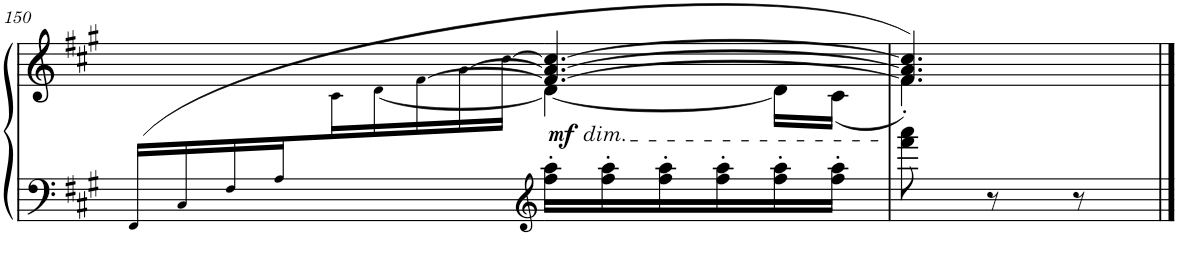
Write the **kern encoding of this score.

**kern	**kern	**dynam
*part1	*part1	*part1
*staff2	*staff1	*staff1/2
*I"Piano	*	*
*I'Pno.	*	*
!!LO:PB:g=z
*clefF4	*clefG2	*
*k[f#c#g#]	*k[f#c#g#]	*
*M3/8	*M3/8	*
*Xbrackettup	*	*
=150	=150	=150
*	*^	*
(64%3FF#!/LL	4.ryy	8.ryy	.
64%3C#!/	.	.	.
64%3F#!/	.	.	.
64%3A!/	.	.	.
*	*	*Xbrackettup	*
8.ryy	.	80%3c#!\	.
.	.	[80%3d!\	.
.	.	[80%3f#!\	.
.	.	[80%3a!\	.
.	.	[80%3cc#!\JJ	.
=151-	=151-	=151-	=151-
*clefG2	*	*	*
!	!LO:TX:b:i:t=dim.	!	!
!	!	!	!LO:DY:b
16ff#\' 16aa\'LL	4.f#/_ 4.a/_ 4.cc#/_	4d\_	mf
16ff#\' 16aa\'	.	.	.
16ff#\' 16aa\'	.	.	.
16ff#\' 16aa\'	.	.	.
16ff#\' 16aa\'	.	16d\LL]	.
16ff#\' 16aa\'JJ	.	(16c#\JJ	.
=152	=152	=152	=152
8fff#\ 8aaa\	4.f#/] 4.a/] 4.cc#/])	4.f#'\)	.
8r	.	.	.
8r	.	.	.
*	*v	*v	*
==	==	==
*-	*-	*-
